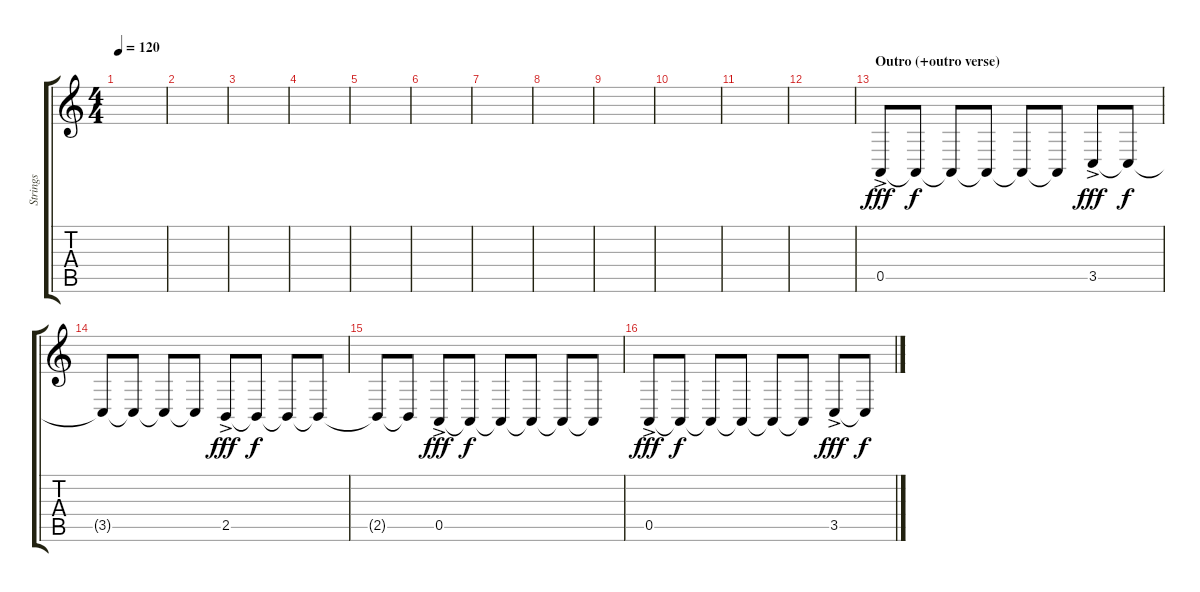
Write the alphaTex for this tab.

\track ("Strings" "Strings") {instrument stringensemble1}
\staff {score tabs}
\tuning (E4 B3 G3 D3 A2 E2) {hide}
\ts (4 4)
\tempo 120
\clef g2
\ks c
|
|
|
|
|
|
|
|
|
|
|
|
\section ("" "Outro (+outro verse)")
0.5{ac}.8{dy fff} 0.5{t}.8{dy f} 0.5{t}.8 0.5{t}.8 0.5{t}.8 0.5{t}.8 3.5{ac}.8{dy fff} 3.5{t}.8{dy f} |
3.5{t}.8 3.5{t}.8 3.5{t}.8 3.5{t}.8 2.5{ac}.8{dy fff} 2.5{t}.8{dy f} 2.5{t}.8 2.5{t}.8 |
2.5{t}.8 2.5{t}.8 0.5{ac}.8{dy fff} 0.5{t}.8{dy f} 0.5{t}.8 0.5{t}.8 0.5{t}.8 0.5{t}.8 |
0.5{ac}.8{dy fff} 0.5{t}.8{dy f} 0.5{t}.8 0.5{t}.8 0.5{t}.8 0.5{t}.8 3.5{ac}.8{dy fff} 3.5{t}.8{dy f}
